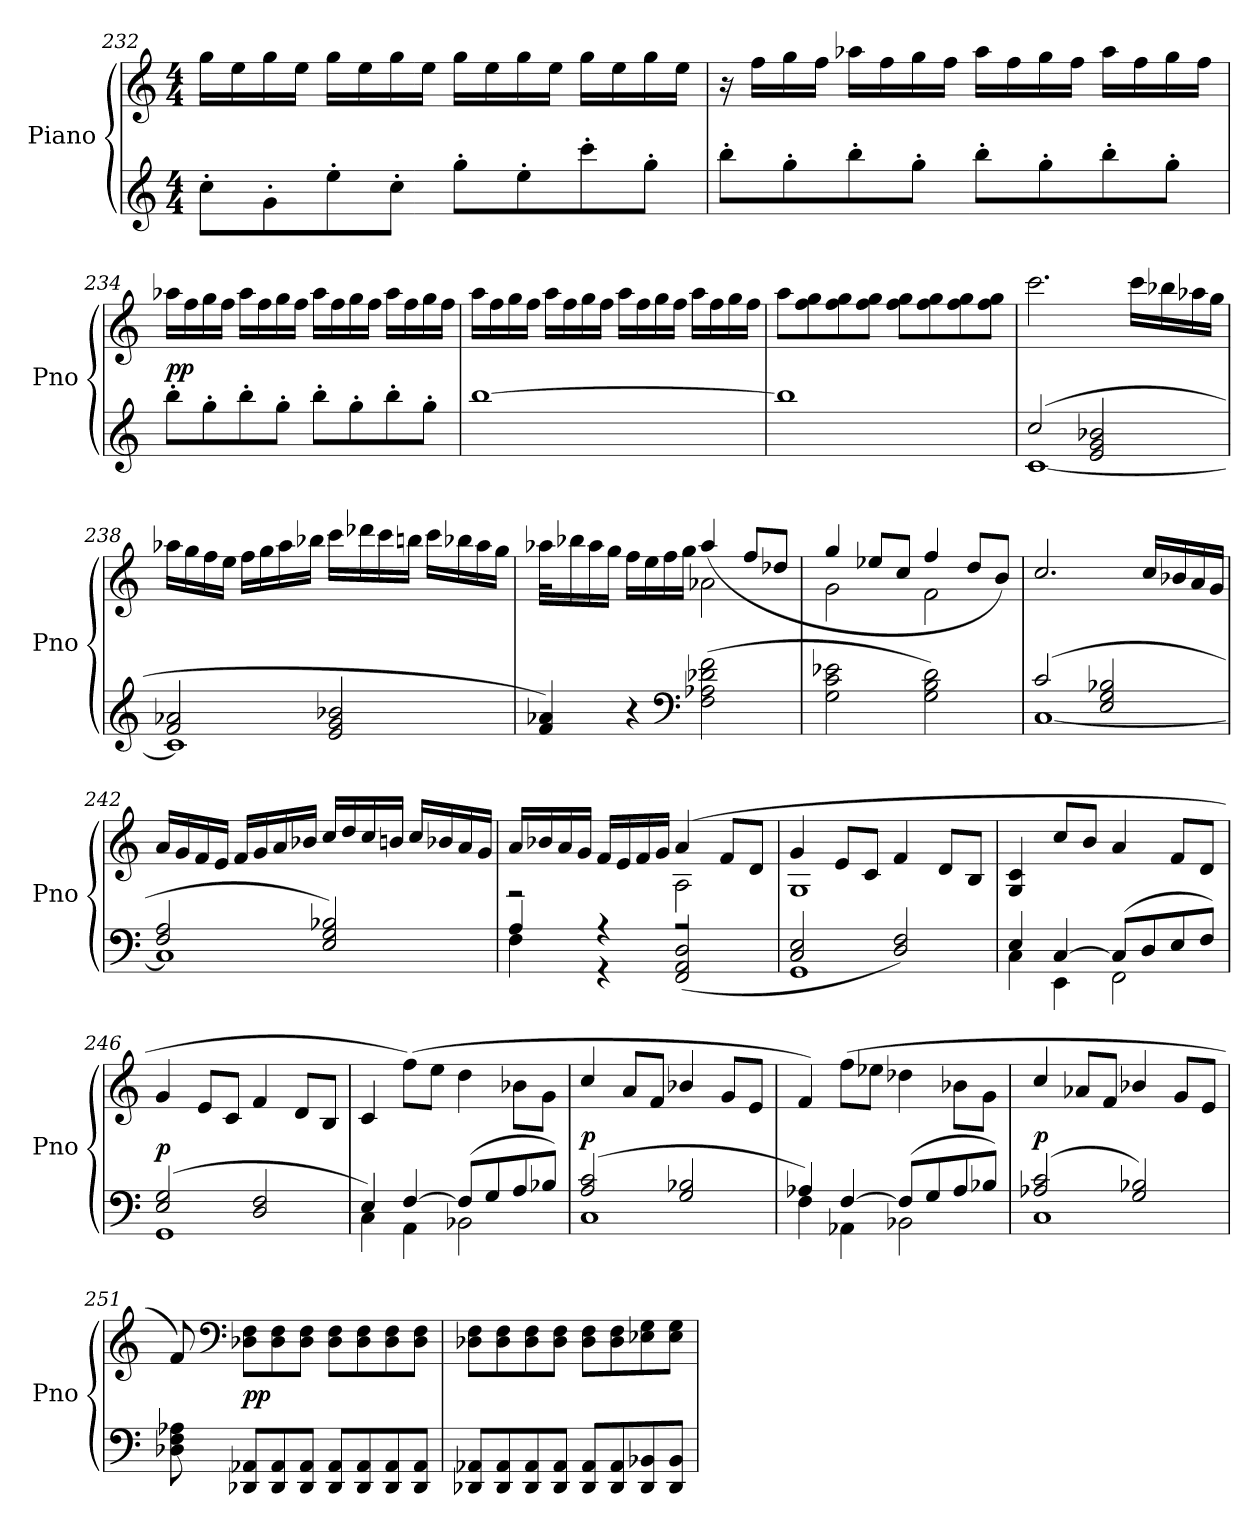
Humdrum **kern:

**kern	**kern	**dynam
*part1	*part1	*part1
*staff2	*staff1	*staff1/2
*I"Piano	*	*
*I'Pno	*	*
*clefG2	*clefG2	*
*k[]	*k[]	*
*C:	*C:	*
*M4/4	*M4/4	*
=232	=232	=232
8cc'\L	16gg\LL	.
.	16ee\	.
8g'\	16gg\	.
.	16ee\JJ	.
8ee'\	16gg\LL	.
.	16ee\	.
8cc'\J	16gg\	.
.	16ee\JJ	.
8gg'\L	16gg\LL	.
.	16ee\	.
8ee'\	16gg\	.
.	16ee\JJ	.
8ccc'\	16gg\LL	.
.	16ee\	.
8gg'\J	16gg\	.
.	16ee\JJ	.
=233	=233	=233
8bb'\L	16r	.
.	16ff\LL	.
8gg'\	16gg\	.
.	16ff\JJ	.
8bb'\	16aa-X\LL	.
.	16ff\	.
8gg'\J	16gg\	.
.	16ff\JJ	.
8bb'\L	16aa-\LL	.
.	16ff\	.
8gg'\	16gg\	.
.	16ff\JJ	.
8bb'\	16aa-\LL	.
.	16ff\	.
8gg'\J	16gg\	.
.	16ff\JJ	.
=234	=234	=234
8bb'\L	16aa-X\LL	pp
.	16ff\	.
8gg'\	16gg\	.
.	16ff\JJ	.
8bb'\	16aa-\LL	.
.	16ff\	.
8gg'\J	16gg\	.
.	16ff\JJ	.
8bb'\L	16aa-\LL	.
.	16ff\	.
8gg'\	16gg\	.
.	16ff\JJ	.
8bb'\	16aa-\LL	.
.	16ff\	.
8gg'\J	16gg\	.
.	16ff\JJ	.
=235	=235	=235
[1bb	16aa\LL	.
.	16ff\	.
.	16gg\	.
.	16ff\JJ	.
.	16aa\LL	.
.	16ff\	.
.	16gg\	.
.	16ff\JJ	.
.	16aa\LL	.
.	16ff\	.
.	16gg\	.
.	16ff\JJ	.
.	16aa\LL	.
.	16ff\	.
.	16gg\	.
.	16ff\JJ	.
=236	=236	=236
1bb]	8aa\L	.
.	8ff\ 8gg\	.
.	8ff\ 8gg\	.
.	8ff\ 8gg\J	.
.	8ff\ 8gg\L	.
.	8ff\ 8gg\	.
.	8ff\ 8gg\	.
.	8ff\ 8gg\J	.
=237	=237	=237
*^	*	*
(2cc/	[1c	2.ccc\	.
2e/ 2g/ 2b-X/	.	.	.
.	.	16ccc\LL	.
.	.	16bb-X\	.
.	.	16aa-X\	.
.	.	16gg\JJ	.
=238	=238	=238	=238
2f/ 2a-X/	1c]	16aa-X\LL	.
.	.	16gg\	.
.	.	16ff\	.
.	.	16ee\JJ	.
.	.	16ff\LL	.
.	.	16gg\	.
.	.	16aa-\	.
.	.	16bb-X\JJ	.
2e/ 2g/ 2b-X/	.	16ccc\LL	.
.	.	16ddd-X\	.
.	.	16ccc\	.
.	.	16bbn\JJ	.
.	.	16ccc\LL	.
.	.	16bb-X\	.
.	.	16aa-\	.
.	.	16gg\JJ	.
*v	*v	*	*
=239	=239	=239
*	*^	*
4f/ 4a-X/)	16aa-X\LL	2r	.
.	16bb-X\	.	.
.	16aa-\	.	.
.	16gg\JJ	.	.
4r	16ff\LL	.	.
.	16ee\	.	.
.	16ff\	.	.
.	16gg\JJ	.	.
*clefF4	*	*	*
(2F\ 2A-X\ 2d-X\ 2f\	2a-X\	(4aa-/	.
.	.	8ff/L	.
.	.	8dd-X/J	.
=240	=240	=240	=240
2G\ 2c\ 2e-X\	4gg/	2g\	.
.	8ee-X/L	.	.
.	8cc/J	.	.
2G\ 2B\ 2d\)	4ff/	2f\	.
.	8dd/L	.	.
.	8b/J)	.	.
*	*v	*v	*
=241	=241	=241
*^	*	*
(2c/	[1C	2.cc/	.
2E/ 2G/ 2B-X/	.	.	.
.	.	16cc/LL	.
.	.	16b-X/	.
.	.	16a/	.
.	.	16g/JJ	.
=242	=242	=242	=242
2F/ 2A/	1C]	16a/LL	.
.	.	16g/	.
.	.	16f/	.
.	.	16e/JJ	.
.	.	16f/LL	.
.	.	16g/	.
.	.	16a/	.
.	.	16b-X/JJ	.
2E/ 2G/ 2B-X/)	.	16cc/LL	.
.	.	16dd/	.
.	.	16cc/	.
.	.	16bn/JJ	.
.	.	16cc/LL	.
.	.	16b-X/	.
.	.	16a/	.
.	.	16g/JJ	.
=243	=243	=243	=243
*	*	*^	*
4A/	4F\	16a/LL	2r	.
.	.	16b-X/	.	.
.	.	16a/	.	.
.	.	16g/JJ	.	.
4r	4r	16f/LL	.	.
.	.	16e/	.	.
.	.	16f/	.	.
.	.	16g/JJ	.	.
2r	(2FF/ 2AA/ 2D/	(4a/	2A\	.
.	.	8f/L	.	.
.	.	8d/J	.	.
=244	=244	=244	=244	=244
2C/ 2E/	1GG	4g/	1G	.
.	.	8e/L	.	.
.	.	8c/J	.	.
2D/ 2F/)	.	4f/	.	.
.	.	8d/L	.	.
.	.	8B/J	.	.
*	*	*v	*v	*
=245	=245	=245	=245
4E/	4C\	4G/ 4c/	.
[4C/	4EE\	8cc/L	.
.	.	8b/J	.
(8C/L]	2FF\	4a/	.
8D/	.	.	.
8E/	.	8f/L	.
8F/J)	.	8d/J	.
=246	=246	=246	=246
(2E/ 2G/	1GG	4g/	p
.	.	8e/L	.
.	.	8c/J	.
2D/ 2F/	.	4f/	.
.	.	8d/L	.
.	.	8B/J	.
=247	=247	=247	=247
4E/)	4C\	4c/	.
[4F/	4AA\	(8ff\L)	.
.	.	8ee\J	.
(8F/L]	2BB-X\	4dd\	.
8G/	.	.	.
8A/	.	8b-X\L	.
8B-X/J)	.	8g\J	.
=248	=248	=248	=248
(2A/ 2c/	1C	4cc/	p
.	.	8a/L	.
.	.	8f/J	.
2G/ 2B-X/	.	4b-X/	.
.	.	8g/L	.
.	.	8e/J	.
=249	=249	=249	=249
4A-X/)	4F\	4f/)	.
[4F/	4AA-X\	(8ff\L	.
.	.	8ee-X\J	.
(8F/L]	2BB-X\	4dd-X\	.
8G/	.	.	.
8A-/	.	8b-X\L	.
8B-X/J)	.	8g\J	.
=250	=250	=250	=250
(2A-X/ 2c/	1C	4cc/	p
.	.	8a-X/L	.
.	.	8f/J	.
2G/ 2B-X/)	.	4b-X/	.
.	.	8g/L	.
.	.	8e/J	.
*v	*v	*	*
=251	=251	=251
8D-X\ 8F\ 8A-X\	8f/)	.
*	*clefF4	*
8DD-X/ 8AA-X/L	8D-X\ 8F\L	pp
8DD-/ 8AA-/	8D-\ 8F\	.
8DD-/ 8AA-/J	8D-\ 8F\J	.
8DD-/ 8AA-/L	8D-\ 8F\L	.
8DD-/ 8AA-/	8D-\ 8F\	.
8DD-/ 8AA-/	8D-\ 8F\	.
8DD-/ 8AA-/J	8D-\ 8F\J	.
=252	=252	=252
8DD-X/ 8AA-X/L	8D-X\ 8F\L	.
8DD-/ 8AA-/	8D-\ 8F\	.
8DD-/ 8AA-/	8D-\ 8F\	.
8DD-/ 8AA-/J	8D-\ 8F\J	.
8DD-/ 8AA-/L	8D-\ 8F\L	.
8DD-/ 8AA-/	8D-\ 8F\	.
8DD-/ 8BB-X/	8E-X\ 8G\	.
8DD-/ 8BB-/J	8E-\ 8G\J	.
=	=	=
*-	*-	*-
